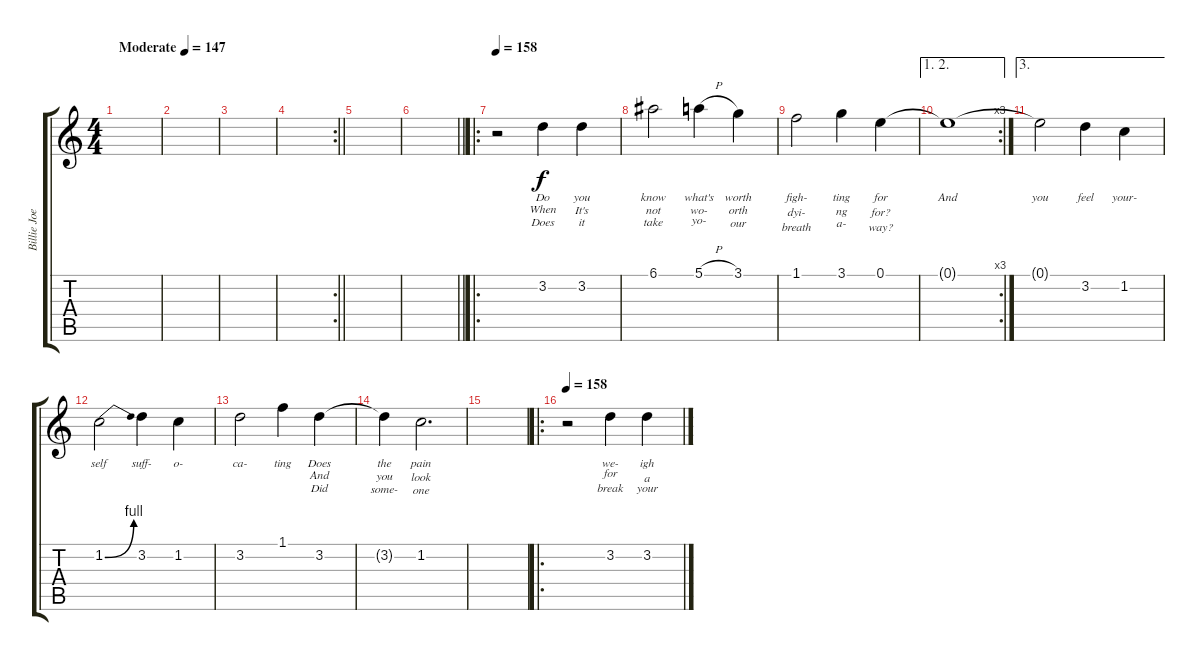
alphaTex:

\track ("Billie Joe - Melody" "Billie Joe") {instrument electricguitarjazz}
\staff {score tabs}
\tuning (E4 B3 G3 D3 A2 E2) {hide}
\ts (4 4)
\tempo (147 "Moderate")
\clef g2
\ks c
|
|
|
\rc 2
\barLineRight lightlight
|
|
\barLineRight lightlight
|
\ro
\tempo 158
r.2 3.2.4{lyrics (0 "Do") lyrics (1 "When") lyrics (2 "Does") lyrics (3 "") lyrics (4 "")} 3.2.4{lyrics (0 "you") lyrics (1 "It's") lyrics (2 "it") lyrics (3 "") lyrics (4 "")} |
6.1.2{lyrics (0 "know") lyrics (1 "not") lyrics (2 "take") lyrics (3 "") lyrics (4 "")} 5.1{h}.4{lyrics (0 "what's") lyrics (1 "wo-") lyrics (2 "yo-") lyrics (3 "") lyrics (4 "")} 3.1.4{lyrics (0 "worth") lyrics (1 "orth") lyrics (2 "our") lyrics (3 "") lyrics (4 "")} |
1.1.2{lyrics (0 "figh-") lyrics (1 "dyi-") lyrics (2 "breath") lyrics (3 "") lyrics (4 "")} 3.1.4{lyrics (0 "ting") lyrics (1 "ng") lyrics (2 "a-") lyrics (3 "") lyrics (4 "")} 0.1.4{lyrics (0 "for") lyrics (1 "for?") lyrics (2 "way?") lyrics (3 "") lyrics (4 "")} |
\ae (1 2)
\rc 3
0.1{t}.1{lyrics (0 "And") lyrics (1 "") lyrics (2 "") lyrics (3 "") lyrics (4 "")} |
\ae 3
0.1{t}.2{lyrics (0 "you") lyrics (1 "") lyrics (2 "") lyrics (3 "") lyrics (4 "")} 3.2.4{lyrics (0 "feel") lyrics (1 "") lyrics (2 "") lyrics (3 "") lyrics (4 "")} 1.2.4{lyrics (0 "your-") lyrics (1 "") lyrics (2 "") lyrics (3 "") lyrics (4 "")} |
1.2{be (bend 0 0 60 4)}.2{lyrics (0 "self") lyrics (1 "") lyrics (2 "") lyrics (3 "") lyrics (4 "")} 3.2.4{lyrics (0 "suff-") lyrics (1 "") lyrics (2 "") lyrics (3 "") lyrics (4 "")} 1.2.4{lyrics (0 "o-") lyrics (1 "") lyrics (2 "") lyrics (3 "") lyrics (4 "")} |
3.2.2{lyrics (0 "ca-") lyrics (1 "") lyrics (2 "") lyrics (3 "") lyrics (4 "")} 1.1.4{lyrics (0 "ting") lyrics (1 "") lyrics (2 "") lyrics (3 "") lyrics (4 "")} 3.2.4{lyrics (0 "Does") lyrics (1 "And") lyrics (2 "Did") lyrics (3 "") lyrics (4 "")} |
3.2{t}.4{lyrics (0 "the") lyrics (1 "you") lyrics (2 "some-") lyrics (3 "") lyrics (4 "")} 1.2.2{d lyrics (0 "pain") lyrics (1 "look") lyrics (2 "one") lyrics (3 "") lyrics (4 "")} |
|
\ro
\tempo 158
r.2 3.2.4{lyrics (0 "we-") lyrics (1 "for") lyrics (2 "break") lyrics (3 "") lyrics (4 "")} 3.2.4{lyrics (0 "igh") lyrics (1 "a") lyrics (2 "your") lyrics (3 "") lyrics (4 "")}
